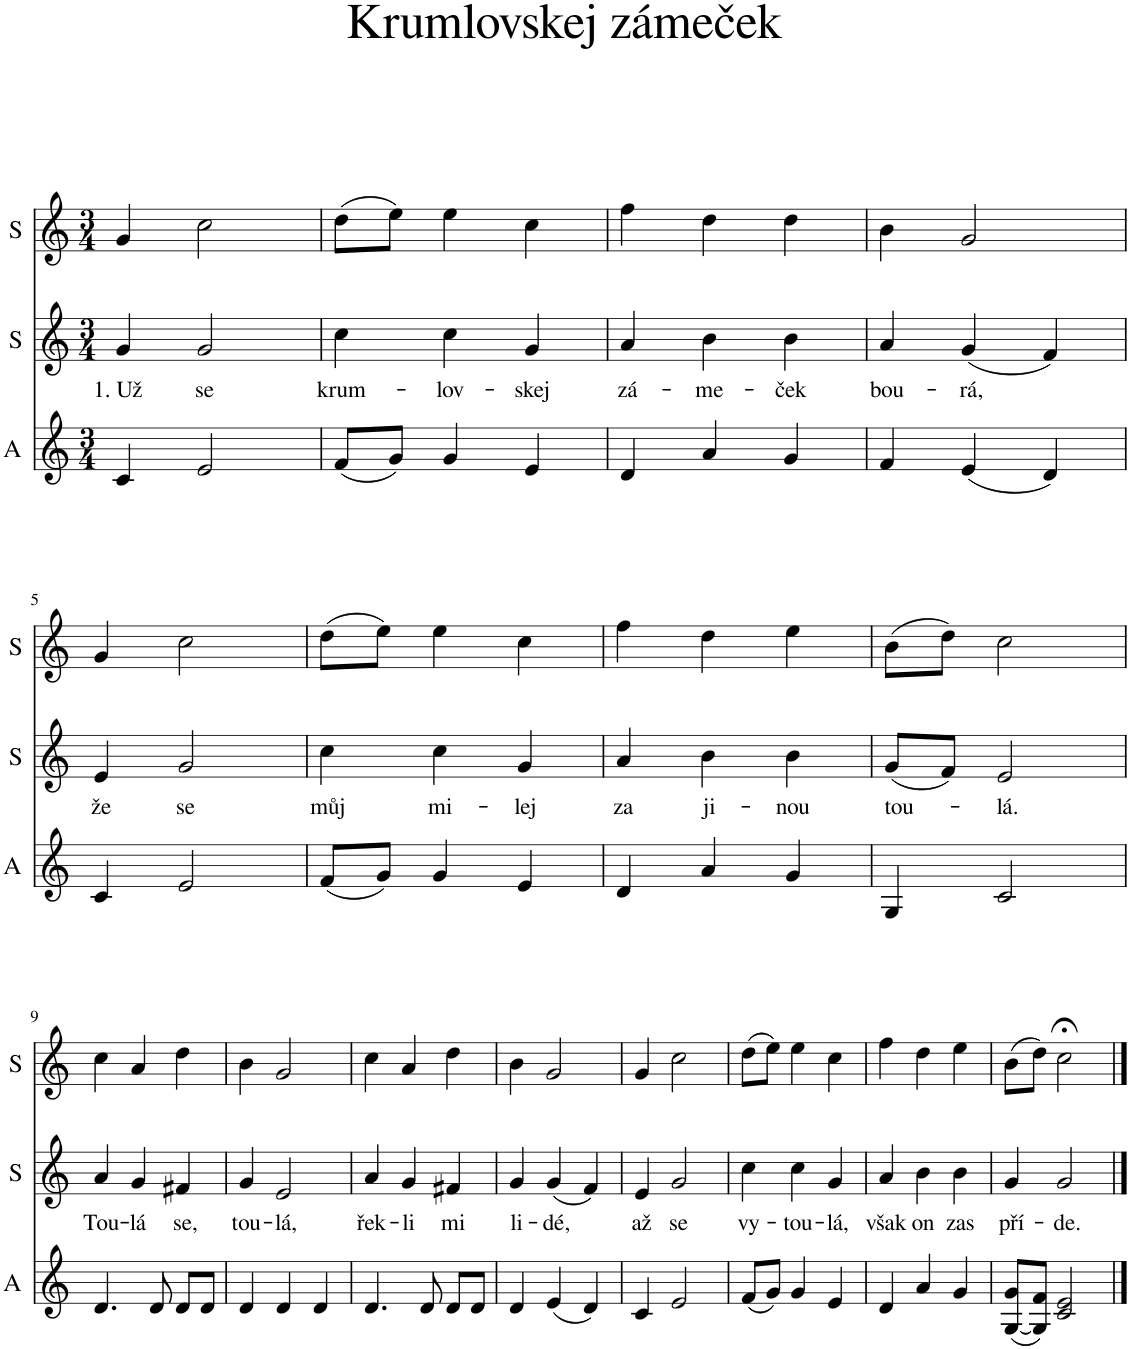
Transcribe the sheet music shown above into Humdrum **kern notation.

**kern	**kern	**text	**kern
*part3	*part2	*part2	*part1
*staff3	*staff2	*staff2	*staff1
*I"A	*I"S	*	*I"S
*I'A	*I'S	*	*I'S
*clefG2	*clefG2	*	*clefG2
*k[]	*k[]	*	*k[]
*M3/4	*M3/4	*	*M3/4
=1	=1	=1	=1
!	!	!LO:LY:b	!
4c/	4g/	1. Už	4g/
!	!	!LO:LY:b	!
2e/	2g/	se	2cc\
=2	=2	=2	=2
!	!	!LO:LY:b	!
(8f/L	4cc\	krum-	(8dd\L
8g/J)	.	.	8ee\J)
!	!	!LO:LY:b	!
4g/	4cc\	-lov-	4ee\
!	!	!LO:LY:b	!
4e/	4g/	-skej	4cc\
=3	=3	=3	=3
!	!	!LO:LY:b	!
4d/	4a/	zá-	4ff\
!	!	!LO:LY:b	!
4a/	4b\	-me-	4dd\
!	!	!LO:LY:b	!
4g/	4b\	-ček	4dd\
=4	=4	=4	=4
!	!	!LO:LY:b	!
4f/	4a/	bou-	4b\
!	!	!LO:LY:b	!
(4e/	(4g/	-rá,	2g/
4d/)	4f/)	.	.
!!LO:LB:g=z
=5	=5	=5	=5
!	!	!LO:LY:b	!
4c/	4e/	že	4g/
!	!	!LO:LY:b	!
2e/	2g/	se	2cc\
=6	=6	=6	=6
!	!	!LO:LY:b	!
(8f/L	4cc\	můj	(8dd\L
8g/J)	.	.	8ee\J)
!	!	!LO:LY:b	!
4g/	4cc\	mi-	4ee\
!	!	!LO:LY:b	!
4e/	4g/	-lej	4cc\
=7	=7	=7	=7
!	!	!LO:LY:b	!
4d/	4a/	za	4ff\
!	!	!LO:LY:b	!
4a/	4b\	ji-	4dd\
!	!	!LO:LY:b	!
4g/	4b\	-nou	4ee\
=8	=8	=8	=8
!	!	!LO:LY:b	!
4G/	(8g/L	tou-	(8b\L
.	8f/J)	.	8dd\J)
!	!	!LO:LY:b	!
2c/	2e/	-lá.	2cc\
!!LO:LB:g=z
=9	=9	=9	=9
!	!	!LO:LY:b	!
4.d/	4a/	Tou-	4cc\
!	!	!LO:LY:b	!
.	4g/	-lá	4a/
8d/	.	.	.
!	!	!LO:LY:b	!
8d/L	4f#X/	se,	4dd\
8d/J	.	.	.
=10	=10	=10	=10
!	!	!LO:LY:b	!
4d/	4g/	tou-	4b\
!	!	!LO:LY:b	!
4d/	2e/	-lá,	2g/
4d/	.	.	.
=11	=11	=11	=11
!	!	!LO:LY:b	!
4.d/	4a/	řek-	4cc\
!	!	!LO:LY:b	!
.	4g/	-li	4a/
8d/	.	.	.
!	!	!LO:LY:b	!
8d/L	4f#X/	mi	4dd\
8d/J	.	.	.
=12	=12	=12	=12
!	!	!LO:LY:b	!
4d/	4g/	li-	4b\
!	!	!LO:LY:b	!
(4e/	(4g/	-dé,	2g/
4d/)	4f/)	.	.
=13	=13	=13	=13
!	!	!LO:LY:b	!
4c/	4e/	až	4g/
!	!	!LO:LY:b	!
2e/	2g/	se	2cc\
=14	=14	=14	=14
!	!	!LO:LY:b	!
(8f/L	4cc\	vy-	(8dd\L
8g/J)	.	.	8ee\J)
!	!	!LO:LY:b	!
4g/	4cc\	-tou-	4ee\
!	!	!LO:LY:b	!
4e/	4g/	-lá,	4cc\
=15	=15	=15	=15
!	!	!LO:LY:b	!
4d/	4a/	však	4ff\
!	!	!LO:LY:b	!
4a/	4b\	on	4dd\
!	!	!LO:LY:b	!
4g/	4b\	zas	4ee\
=16	=16	=16	=16
!	!	!LO:LY:b	!
([8G/ 8g/L	4g/	pří-	(8b\L
8G/] 8f/J)	.	.	8dd\J)
!	!	!LO:LY:b	!
2c/ 2e/	2g/	-de.	2cc;<\
==	==	==	==
*-	*-	*-	*-
